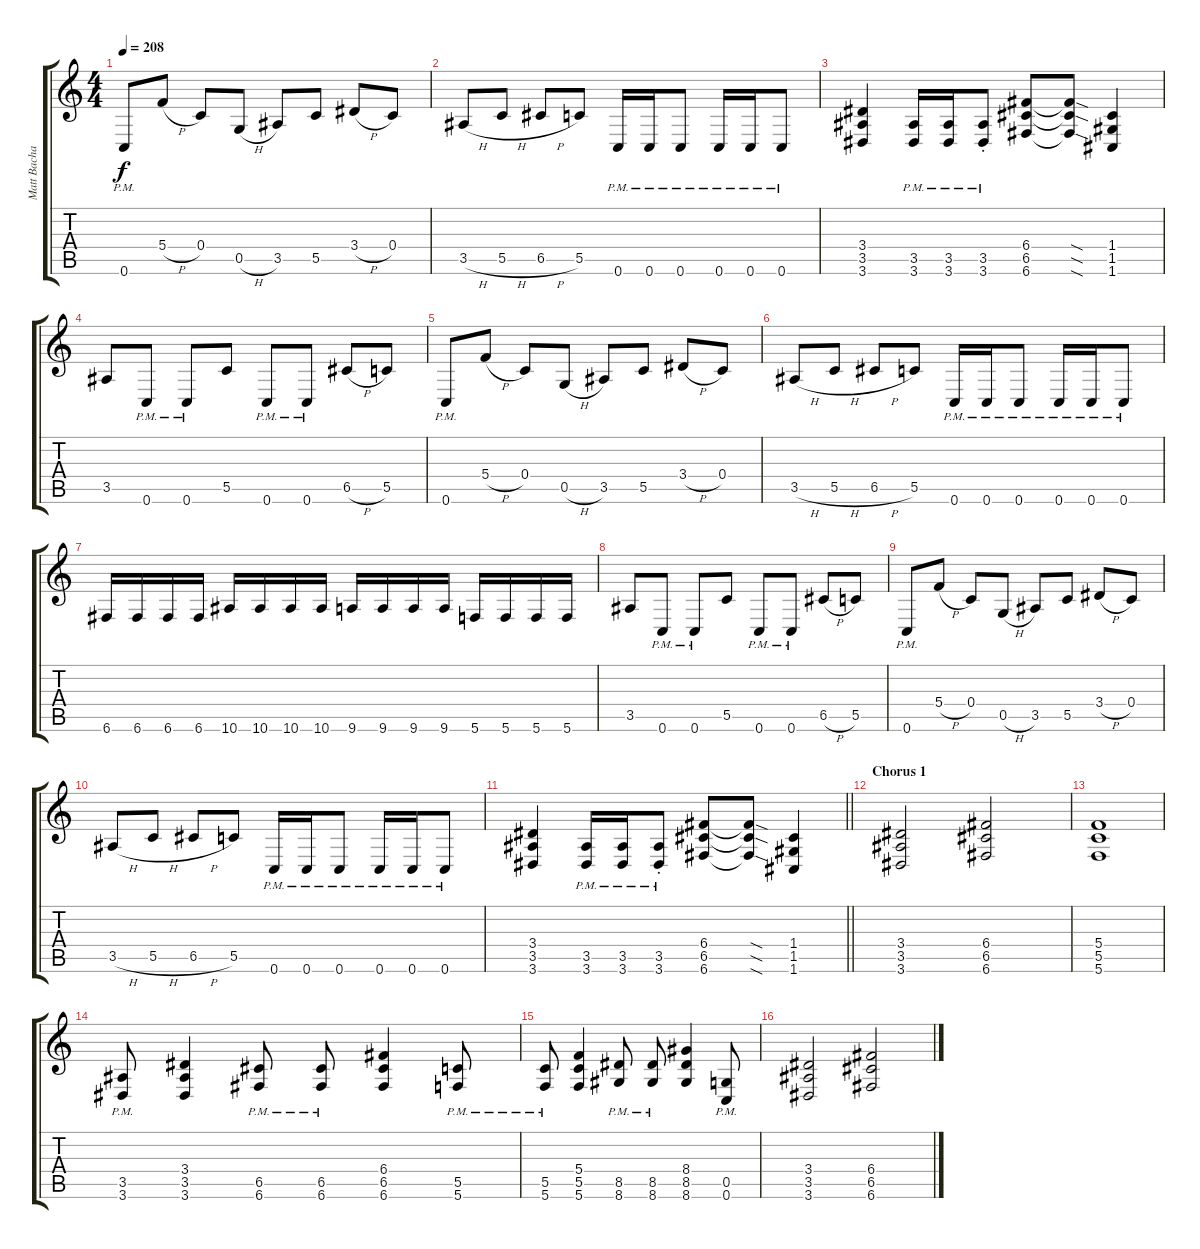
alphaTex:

\track ("Matt Bachand" "Matt Bacha") {instrument distortionguitar}
\staff {score tabs}
\tuning (D4 A3 F3 C3 G2 C2) {hide}
\ts (4 4)
\tempo 208
\clef g2
\ks c
0.6{pm}.8{dy f} 5.4{h}.8 0.4.8 0.5{h}.8 3.5.8 5.5.8 3.4{h}.8 0.4.8 |
3.5{h}.8 5.5{h}.8 6.5{h}.8 5.5.8 0.6{pm}.16 0.6{pm}.16 0.6{pm}.8 0.6{pm}.16 0.6{pm}.16 0.6{pm}.8 |
(3.4 3.5 3.6).4 (3.5{pm} 3.6{pm}).16 (3.5{pm} 3.6{pm}).16 (3.5{pm st} 3.6{pm st}).8 (6.4 6.5 6.6).8 (6.4{sod t} 6.5{sod t} 6.6{sod t}).8 (1.4 1.5 1.6).4 |
3.5.8 0.6{pm}.8 0.6{pm}.8 5.5.8 0.6{pm}.8 0.6{pm}.8 6.5{h}.8 5.5.8 |
0.6{pm}.8 5.4{h}.8 0.4.8 0.5{h}.8 3.5.8 5.5.8 3.4{h}.8 0.4.8 |
3.5{h}.8 5.5{h}.8 6.5{h}.8 5.5.8 0.6{pm}.16 0.6{pm}.16 0.6{pm}.8 0.6{pm}.16 0.6{pm}.16 0.6{pm}.8 |
6.6.16 6.6.16 6.6.16 6.6.16 10.6.16 10.6.16 10.6.16 10.6.16 9.6.16 9.6.16 9.6.16 9.6.16 5.6.16 5.6.16 5.6.16 5.6.16 |
3.5.8 0.6{pm}.8 0.6{pm}.8 5.5.8 0.6{pm}.8 0.6{pm}.8 6.5{h}.8 5.5.8 |
0.6{pm}.8 5.4{h}.8 0.4.8 0.5{h}.8 3.5.8 5.5.8 3.4{h}.8 0.4.8 |
3.5{h}.8 5.5{h}.8 6.5{h}.8 5.5.8 0.6{pm}.16 0.6{pm}.16 0.6{pm}.8 0.6{pm}.16 0.6{pm}.16 0.6{pm}.8 |
\barLineRight lightlight
(3.4 3.5 3.6).4 (3.5{pm} 3.6{pm}).16 (3.5{pm} 3.6{pm}).16 (3.5{pm st} 3.6{pm st}).8 (6.4 6.5 6.6).8 (6.4{sod t} 6.5{sod t} 6.6{sod t}).8 (1.4 1.5 1.6).4 |
\section ("" "Chorus 1")
(3.4 3.5 3.6).2 (6.4 6.5 6.6).2 |
(5.4 5.5 5.6).1 |
(3.5{pm} 3.6{pm}).8 (3.4 3.5 3.6).4 (6.5{pm} 6.6{pm}).8 (6.5{pm} 6.6{pm}).8 (6.4 6.5 6.6).4 (5.5{pm} 5.6{pm}).8 |
(5.5{pm} 5.6{pm}).8 (5.4 5.5 5.6).4 (8.5{pm} 8.6{pm}).8 (8.5{pm} 8.6{pm}).8 (8.4 8.5 8.6).4 (0.5{pm} 0.6{pm}).8 |
(3.4 3.5 3.6).2 (6.4 6.5 6.6).2
